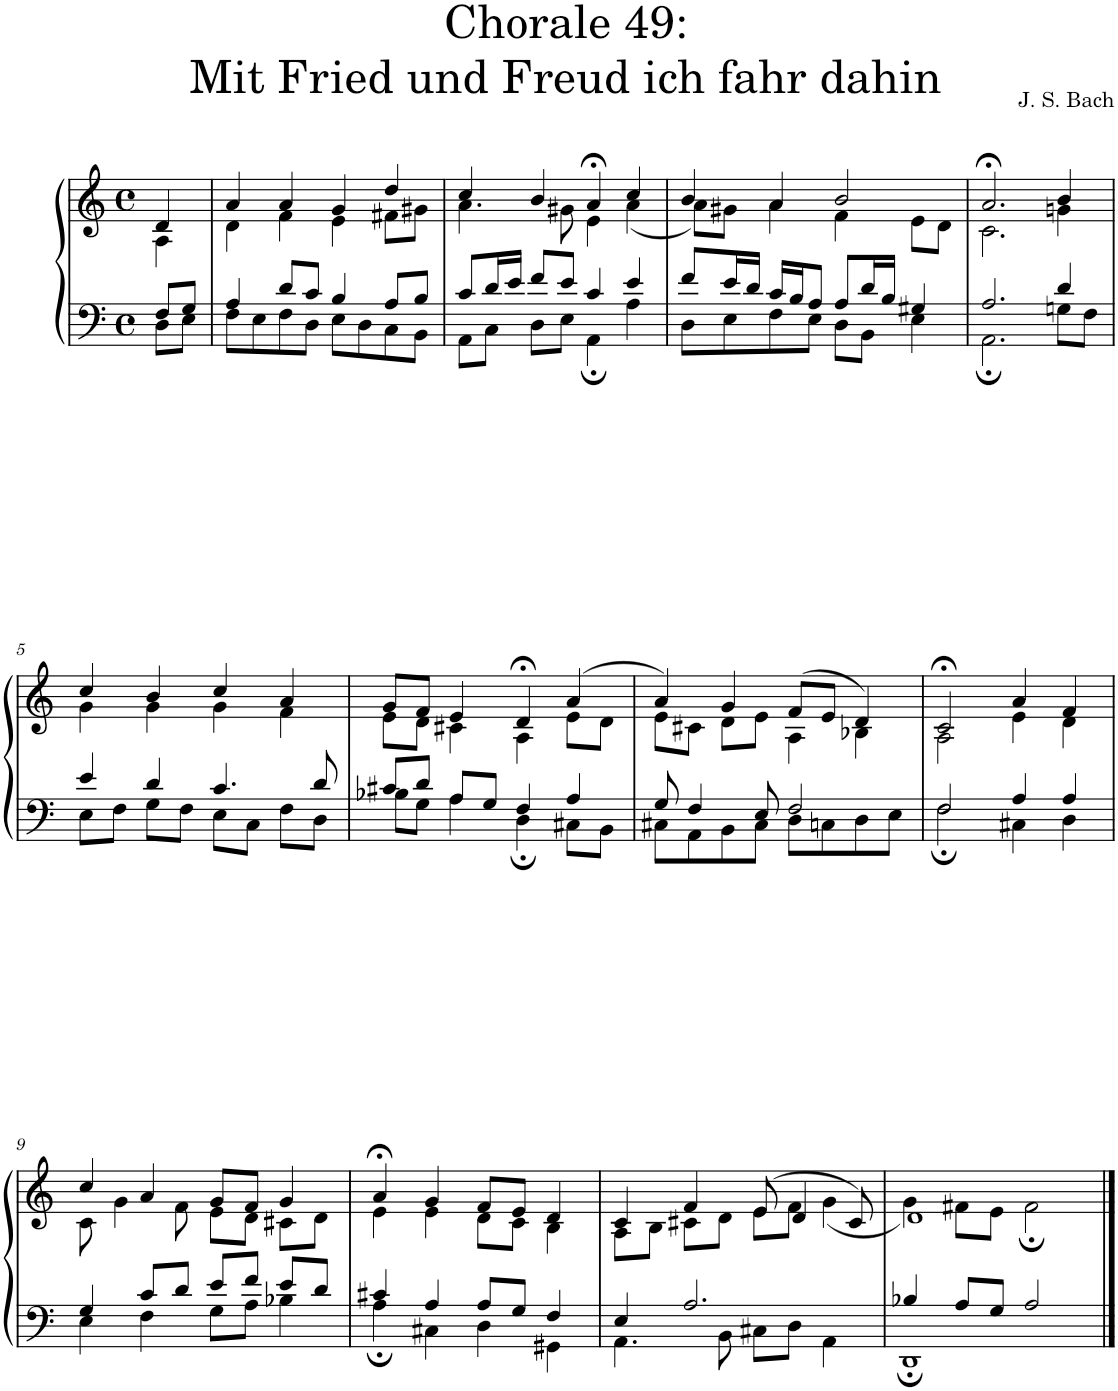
**kern	**kern
*part1	*part1
*staff2	*staff1
*I"S,A	*
*clefF4	*clefG2
*k[]	*k[]
*M4/4	*M4/4
*met(c)	*met(c)
=	=
*^	*^
8F/L	8D\L	4d/	4A\
8G/J	8E\J	.	.
=1	=1	=1	=1
4A/	8F\L	4a/	4d\
.	8E\	.	.
8d/L	8F\	4a/	4f\
8c/J	8D\J	.	.
4B/	8E\L	4g/	4e\
.	8D\	.	.
8A/L	8C\	4dd/	8f#X\L
8B/J	8BB\J	.	8g#X\J
=2	=2	=2	=2
8c/L	8AA\L	4cc/	4.a\
16d/L	8C\J	.	.
16e/JJ	.	.	.
8f/L	8D\L	4b/	.
8e/J	8E\J	.	8g#X\
4c/	4AA;\	4a;</	4e\
4e/	4A\	4cc/	(<4a\
=3	=3	=3	=3
8f/L	8D\L	4b/	8a\L)
16e/L	8E\	.	8g#X\J
16d/JJ	.	.	.
16c/LL	8F\	4a/	4a\
16B/J	.	.	.
8A/J	8E\J	.	.
8A/L	8D\L	2b/	4f\
16d/L	8BB\J	.	.
16B/JJ	.	.	.
4G#X/	4E\	.	8e\L
.	.	.	8d\J
=4	=4	=4	=4
2.A/	2.AA;\	2.a;</	2.c\
4d/	8Gn\L	4b/	4gn\
.	8F\J	.	.
!!LO:LB:g=z	!!
=5	=5	=5	=5
4e/	8E\L	4cc/	4g\
.	8F\J	.	.
4d/	8G\L	4b/	4g\
.	8F\J	.	.
4.c/	8E\L	4cc/	4g\
.	8C\J	.	.
.	8F\L	4a/	4f\
8d/	8D\J	.	.
=6	=6	=6	=6
8c#X/L	8B-X\L	8g/L	8e\L
8d/J	8G\J	8f/J	8d\J
8A/L	4A\	4e/	4c#X\
8G/J	.	.	.
4F/	4D;\	4d;</	4A\
4A/	8C#X\L	(>4a/	8e\L
.	8BB\J	.	8d\J
=7	=7	=7	=7
8G/	8C#X\L	4a/)	8e\L
4F/	8AA\	.	8c#X\J
.	8BB\	4g/	8d\L
8E/	8C#\J	.	8e\J
2F/	8D\L	(>8f/L	4A\
.	8Cn\	8e/J	.
.	8D\	4d/)	4B-X\
.	8E\J	.	.
=8	=8	=8	=8
2F/	2F;\	2c;</	2A\
4A/	4C#X\	4a/	4e\
4A/	4D\	4f/	4d\
!!LO:LB:g=z	!!
=9	=9	=9	=9
4G/	4E\	4cc/	8c\
.	.	.	4g\
8c/L	4F\	4a/	.
8d/J	.	.	8f\
8e/L	8G\L	8g/L	8e\L
8f/J	8A\J	8f/J	8d\J
8e/L	4B-X\	4g/	8c#X\L
8d/J	.	.	8d\J
=10	=10	=10	=10
4c#X/	4A;\	4a;</	4e\
4A/	4C#X\	4g/	4e\
8A/L	4D\	8f/L	8d\L
8G/J	.	8e/J	8c\J
4F/	4GG#X\	4d/	4B\
=11	=11	=11	=11
4E/	4.AA\	4c/	8A\L
.	.	.	8B\J
2.A/	.	4f/	8c#X\L
.	8BB\	.	8d\J
.	8C#X\L	(>8e/	8e\L
.	8D\J	4d/	8f\J
.	4AA\	.	(<4g\
.	.	8c#/)	.
=12	=12	=12	=12
4B-X/	1DD;	1d	4g\)
8A/L	.	.	8f#X\L
8G/J	.	.	8e\J
2A/	.	.	2f#;\
*v	*v	*	*
*	*v	*v
==	==
*-	*-
